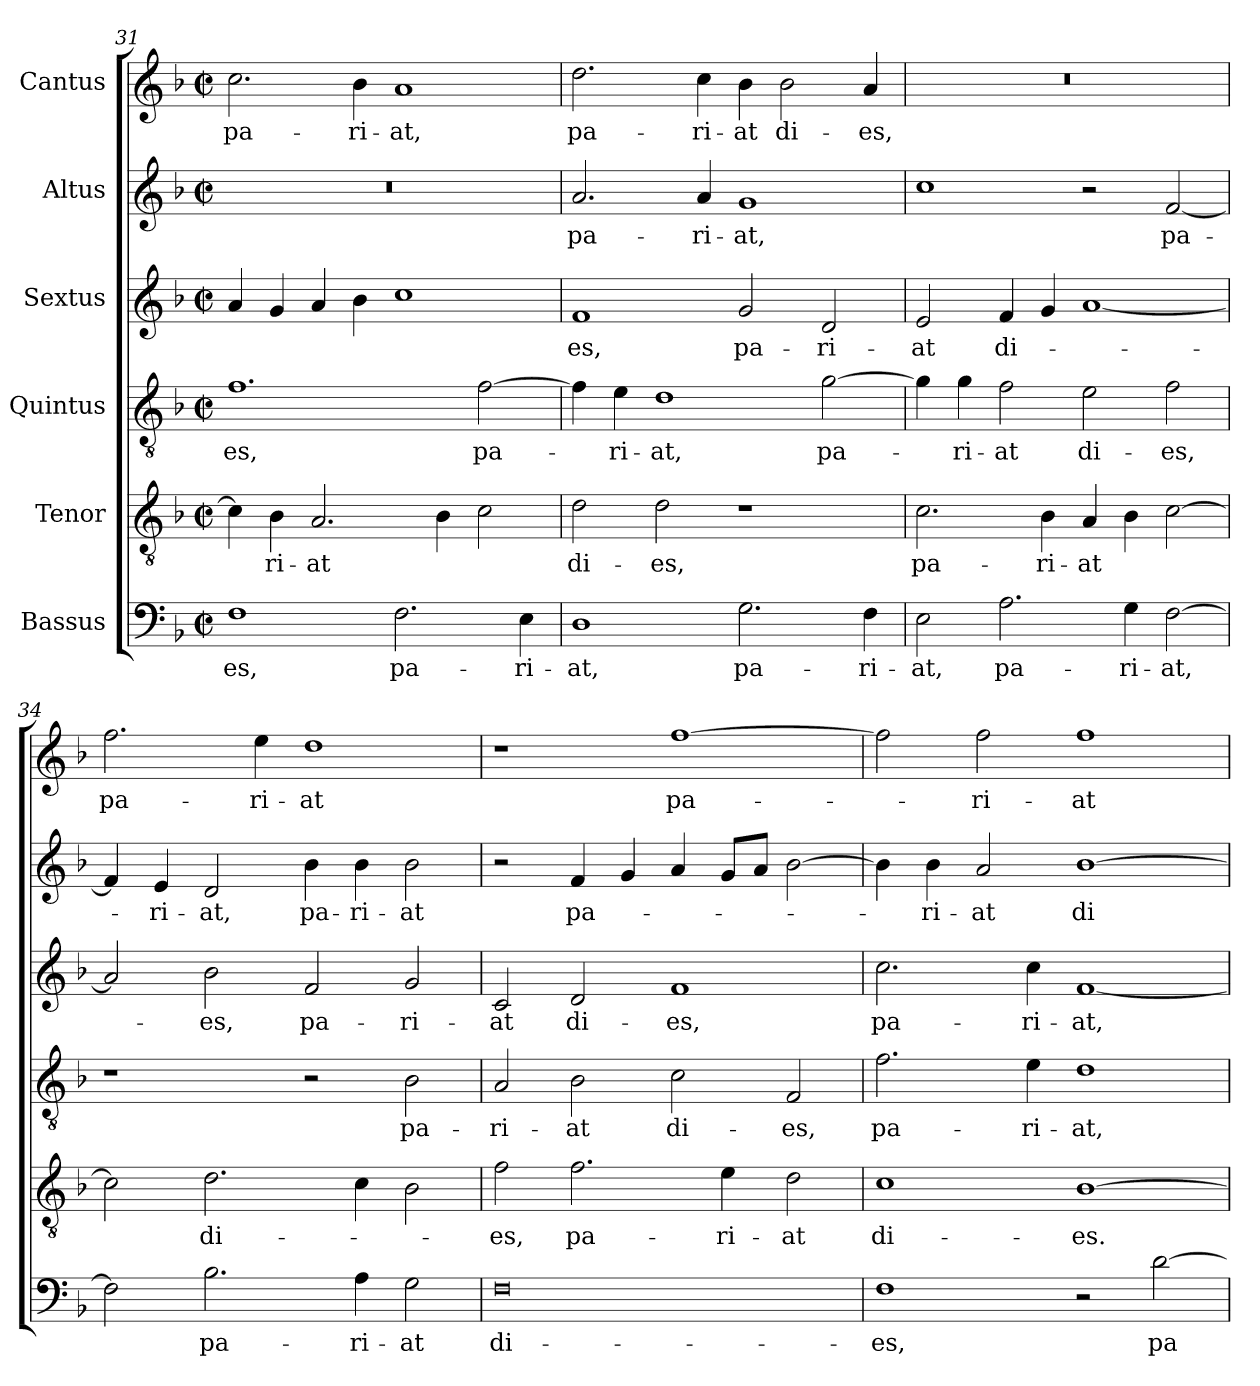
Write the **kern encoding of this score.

**kern	**text	**kern	**text	**kern	**text	**kern	**text	**kern	**text	**kern	**text
*part6	*part6	*part5	*part5	*part4	*part4	*part3	*part3	*part2	*part2	*part1	*part1
*staff6	*staff6	*staff5	*staff5	*staff4	*staff4	*staff3	*staff3	*staff2	*staff2	*staff1	*staff1
*I"Bassus	*	*I"Tenor	*	*I"Quintus	*	*I"Sextus	*	*I"Altus	*	*I"Cantus	*
*clefF4	*	*clefGv2	*	*clefGv2	*	*clefG2	*	*clefG2	*	*clefG2	*
*k[b-]	*	*k[b-]	*	*k[b-]	*	*k[b-]	*	*k[b-]	*	*k[b-]	*
*M4/2	*	*M4/2	*	*M4/2	*	*M4/2	*	*M4/2	*	*M4/2	*
*met(c|)	*	*met(c|)	*	*met(c|)	*	*met(c|)	*	*met(c|)	*	*met(c|)	*
=31	=31	=31	=31	=31	=31	=31	=31	=31	=31	=31	=31
!	!LO:LY:b	!	!	!	!LO:LY:b	!	!	!	!	!	!LO:LY:b
1F	-es,	4c\]	.	1.f	-es,	4a/	.	0r	.	2.cc\	pa-
!	!	!	!LO:LY:b	!	!	!	!	!	!	!	!
.	.	4B-\	-ri-	.	.	4g/	.	.	.	.	.
!	!	!	!LO:LY:b	!	!	!	!	!	!	!	!
.	.	2.A/	-at	.	.	4a/	.	.	.	.	.
!	!	!	!	!	!	!	!	!	!	!	!LO:LY:b
.	.	.	.	.	.	4b-\	.	.	.	4b-\	-ri-
!	!LO:LY:b	!	!	!	!	!	!	!	!	!	!LO:LY:b
2.F\	pa-	.	.	.	.	1cc	.	.	.	1a	-at,
.	.	4B-\	.	.	.	.	.	.	.	.	.
!	!	!	!	!	!LO:LY:b	!	!	!	!	!	!
.	.	2c\	.	[2f\	pa-	.	.	.	.	.	.
!	!LO:LY:b	!	!	!	!	!	!	!	!	!	!
4E\	-ri-	.	.	.	.	.	.	.	.	.	.
=32	=32	=32	=32	=32	=32	=32	=32	=32	=32	=32	=32
!	!LO:LY:b	!	!LO:LY:b	!	!	!	!LO:LY:b	!	!LO:LY:b	!	!LO:LY:b
1D	-at,	2d\	di-	4f\]	.	1f	-es,	2.a/	pa-	2.dd\	pa-
!	!	!	!	!	!LO:LY:b	!	!	!	!	!	!
.	.	.	.	4e\	-ri-	.	.	.	.	.	.
!	!	!	!LO:LY:b	!	!LO:LY:b	!	!	!	!	!	!
.	.	2d\	-es,	1d	-at,	.	.	.	.	.	.
!	!	!	!	!	!	!	!	!	!LO:LY:b	!	!LO:LY:b
.	.	.	.	.	.	.	.	4a/	ri-	4cc\	-ri-
!	!LO:LY:b	!	!	!	!	!	!LO:LY:b	!	!LO:LY:b	!	!LO:LY:b
2.G\	pa-	1r	.	.	.	2g/	pa-	1g	at,	4b-\	-at
!	!	!	!	!	!	!	!	!	!	!	!LO:LY:b
.	.	.	.	.	.	.	.	.	.	2b-\	di-
!	!	!	!	!	!LO:LY:b	!	!LO:LY:b	!	!	!	!
.	.	.	.	[2g\	pa-	2d/	-ri-	.	.	.	.
!	!LO:LY:b	!	!	!	!	!	!	!	!	!	!LO:LY:b
4F\	-ri-	.	.	.	.	.	.	.	.	4a/	-es,
!!LO:PB:g=z
=33	=33	=33	=33	=33	=33	=33	=33	=33	=33	=33	=33
!	!LO:LY:b	!	!LO:LY:b	!	!	!	!LO:LY:b	!	!	!	!
2E\	-at,	2.c\	pa-	4g\]	.	2e/	-at	1cc	.	0r	.
!	!	!	!	!	!LO:LY:b	!	!	!	!	!	!
.	.	.	.	4g\	-ri-	.	.	.	.	.	.
!	!LO:LY:b	!	!	!	!LO:LY:b	!	!LO:LY:b	!	!	!	!
2.A\	pa-	.	.	2f\	-at	4f/	di-	.	.	.	.
!	!	!	!LO:LY:b	!	!	!	!	!	!	!	!
.	.	4B-\	-ri-	.	.	4g/	.	.	.	.	.
!	!	!	!LO:LY:b	!	!LO:LY:b	!	!	!	!	!	!
.	.	4A/	-at	2e\	di-	[1a	.	2r	.	.	.
!	!LO:LY:b	!	!	!	!	!	!	!	!	!	!
4G\	-ri-	4B-\	.	.	.	.	.	.	.	.	.
!	!LO:LY:b	!	!	!	!LO:LY:b	!	!	!	!LO:LY:b	!	!
[2F\	-at,	[2c\	.	2f\	-es,	.	.	[2f/	pa-	.	.
=34	=34	=34	=34	=34	=34	=34	=34	=34	=34	=34	=34
!	!	!	!	!	!	!	!	!	!	!	!LO:LY:b
2F\]	.	2c\]	.	1r	.	2a/]	.	4f/]	.	2.ff\	pa-
!	!	!	!	!	!	!	!	!	!LO:LY:b	!	!
.	.	.	.	.	.	.	.	4e/	-ri-	.	.
!	!LO:LY:b	!	!LO:LY:b	!	!	!	!LO:LY:b	!	!LO:LY:b	!	!
2.B-\	pa-	2.d\	di-	.	.	2b-\	-es,	2d/	-at,	.	.
!	!	!	!	!	!	!	!	!	!	!	!LO:LY:b
.	.	.	.	.	.	.	.	.	.	4ee\	-ri-
!	!	!	!	!	!	!	!LO:LY:b	!	!LO:LY:b	!	!LO:LY:b
.	.	.	.	2r	.	2f/	pa-	4b-\	pa-	1dd	-at
!	!LO:LY:b	!	!	!	!	!	!	!	!LO:LY:b	!	!
4A\	-ri-	4c\	.	.	.	.	.	4b-\	-ri-	.	.
!	!LO:LY:b	!	!	!	!LO:LY:b	!	!LO:LY:b	!	!LO:LY:b	!	!
2G\	-at	2B-\	.	2B-\	pa-	2g/	-ri-	2b-\	-at	.	.
=35	=35	=35	=35	=35	=35	=35	=35	=35	=35	=35	=35
!	!LO:LY:b	!	!LO:LY:b	!	!LO:LY:b	!	!LO:LY:b	!	!	!	!
0F	di-	2f\	-es,	2A/	-ri-	2c/	-at	2r	.	1r	.
!	!	!	!LO:LY:b	!	!LO:LY:b	!	!LO:LY:b	!	!LO:LY:b	!	!
.	.	2.f\	pa-	2B-\	at	2d/	di-	4f/	pa-	.	.
.	.	.	.	.	.	.	.	4g/	.	.	.
!	!	!	!	!	!LO:LY:b	!	!LO:LY:b	!	!	!	!LO:LY:b
.	.	.	.	2c\	di-	1f	-es,	4a/	.	[1ff	pa-
!	!	!	!LO:LY:b	!	!	!	!	!	!	!	!
.	.	4e\	-ri-	.	.	.	.	8g/L	.	.	.
.	.	.	.	.	.	.	.	8a/J	.	.	.
!	!	!	!LO:LY:b	!	!LO:LY:b	!	!	!	!	!	!
.	.	2d\	-at	2F/	-es,	.	.	[2b-\	.	.	.
=36	=36	=36	=36	=36	=36	=36	=36	=36	=36	=36	=36
!	!LO:LY:b	!	!LO:LY:b	!	!LO:LY:b	!	!LO:LY:b	!	!	!	!
1F	-es,	1c	di-	2.f\	pa-	2.cc\	pa-	4b-\]	.	2ff\]	.
!	!	!	!	!	!	!	!	!	!LO:LY:b	!	!
.	.	.	.	.	.	.	.	4b-\	-ri-	.	.
!	!	!	!	!	!	!	!	!	!LO:LY:b	!	!LO:LY:b
.	.	.	.	.	.	.	.	2a/	-at	2ff\	-ri-
!	!	!	!	!	!LO:LY:b	!	!LO:LY:b	!	!	!	!
.	.	.	.	4e\	-ri-	4cc\	-ri-	.	.	.	.
!	!	!	!LO:LY:b	!	!LO:LY:b	!	!LO:LY:b	!	!LO:LY:b	!	!LO:LY:b
2r	.	[1B-	-es.	1d	-at,	[1f	-at,	[1b-	di-	1ff	-at
!	!LO:LY:b	!	!	!	!	!	!	!	!	!	!
[2d\	pa-	.	.	.	.	.	.	.	.	.	.
=	=	=	=	=	=	=	=	=	=	=	=
*-	*-	*-	*-	*-	*-	*-	*-	*-	*-	*-	*-
